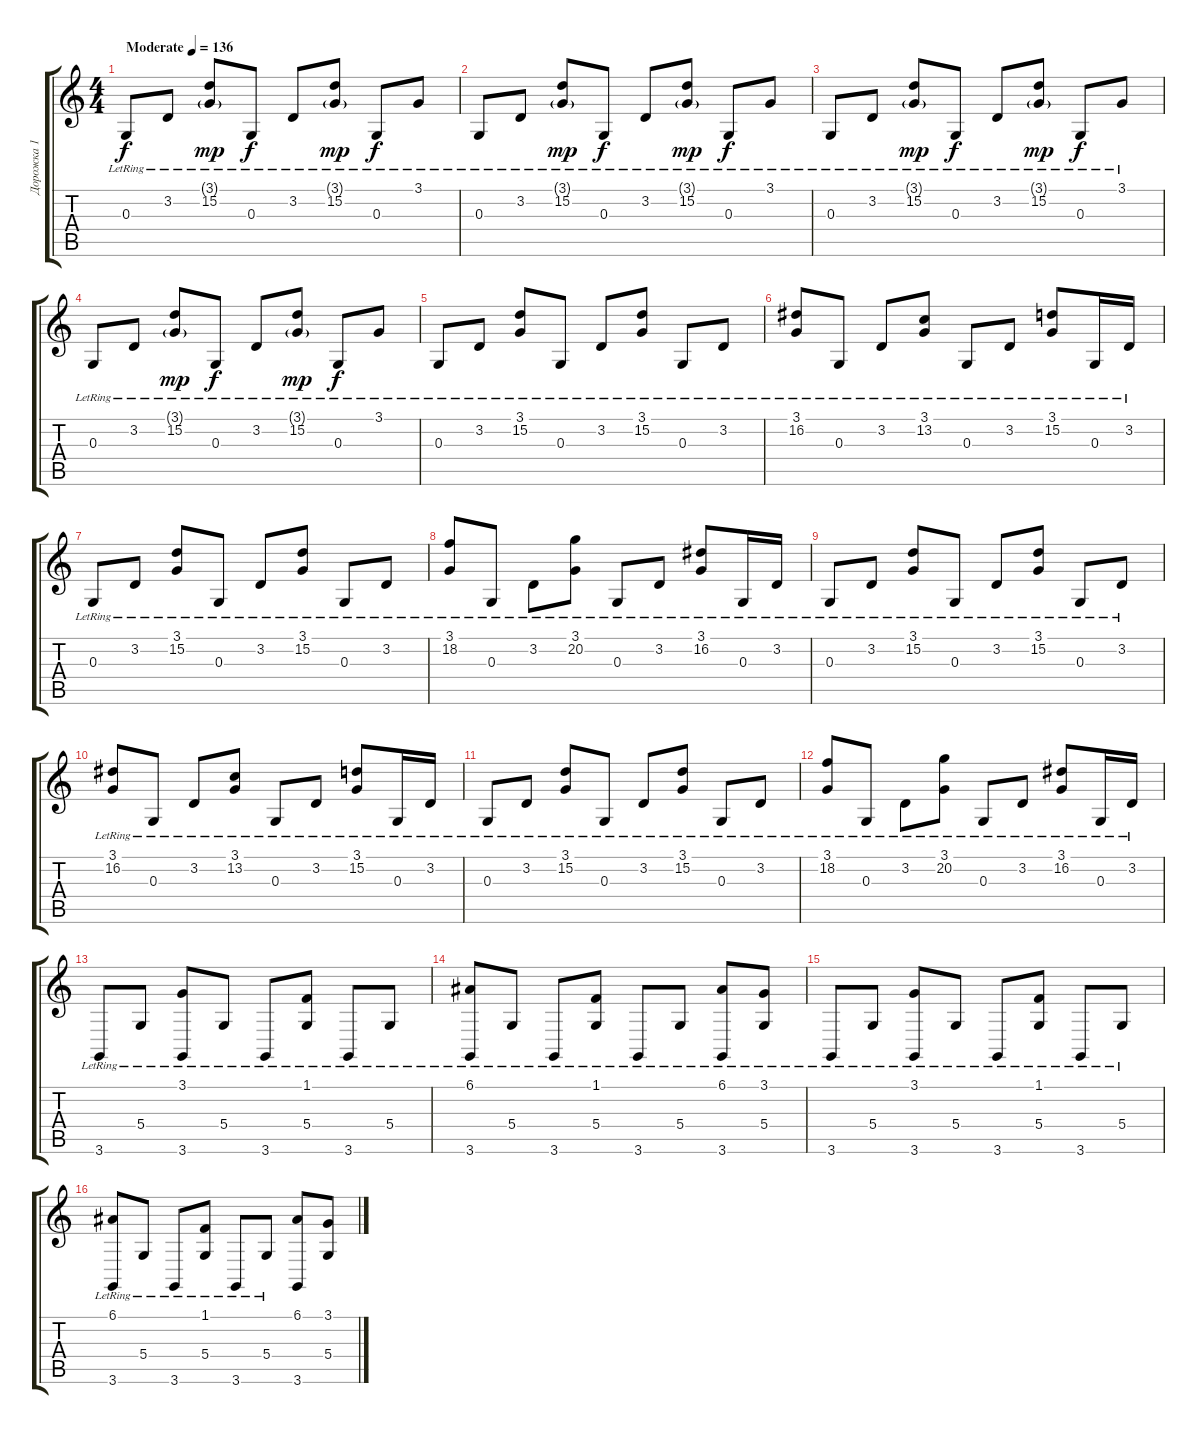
\track ("Дорожка 1" "Дорожка 1") {instrument synthbrass1}
\staff {score tabs}
\tuning (E4 B3 G3 D3 A2 E2) {hide}
\ts (4 4)
\tempo (136 "Moderate")
\clef g2
\ks c
0.3{lr}.8{dy f instrument synthbrass1} 3.2{lr}.8 (3.1{g lr} 15.2{lr}).8{dy mp} 0.3{lr}.8{dy f} 3.2{lr}.8 (3.1{g lr} 15.2{lr}).8{dy mp} 0.3{lr}.8{dy f} 3.1{lr}.8 |
0.3{lr}.8 3.2{lr}.8 (3.1{g lr} 15.2{lr}).8{dy mp} 0.3{lr}.8{dy f} 3.2{lr}.8 (3.1{g lr} 15.2{lr}).8{dy mp} 0.3{lr}.8{dy f} 3.1{lr}.8 |
0.3{lr}.8 3.2{lr}.8 (3.1{g lr} 15.2{lr}).8{dy mp} 0.3{lr}.8{dy f} 3.2{lr}.8 (3.1{g lr} 15.2{lr}).8{dy mp} 0.3{lr}.8{dy f} 3.1{lr}.8 |
0.3{lr}.8 3.2{lr}.8 (3.1{g lr} 15.2{lr}).8{dy mp} 0.3{lr}.8{dy f} 3.2{lr}.8 (3.1{g lr} 15.2{lr}).8{dy mp} 0.3{lr}.8{dy f} 3.1{lr}.8 |
0.3{lr}.8 3.2{lr}.8 (3.1{lr} 15.2{lr}).8 0.3{lr}.8 3.2{lr}.8 (3.1{lr} 15.2{lr}).8 0.3{lr}.8 3.2{lr}.8 |
(3.1{lr} 16.2{lr}).8 0.3{lr}.8 3.2{lr}.8 (3.1{lr} 13.2{lr}).8 0.3{lr}.8 3.2{lr}.8 (3.1{lr} 15.2{lr}).8 0.3{lr}.16 3.2{lr}.16 |
0.3{lr}.8 3.2{lr}.8 (3.1{lr} 15.2{lr}).8 0.3{lr}.8 3.2{lr}.8 (3.1{lr} 15.2{lr}).8 0.3{lr}.8 3.2{lr}.8 |
(3.1{lr} 18.2{lr}).8 0.3{lr}.8 3.2{lr}.8 (3.1{lr} 20.2{lr}).8 0.3{lr}.8 3.2{lr}.8 (3.1{lr} 16.2{lr}).8 0.3{lr}.16 3.2{lr}.16 |
0.3{lr}.8 3.2{lr}.8 (3.1{lr} 15.2{lr}).8 0.3{lr}.8 3.2{lr}.8 (3.1{lr} 15.2{lr}).8 0.3{lr}.8 3.2{lr}.8 |
(3.1{lr} 16.2{lr}).8 0.3{lr}.8 3.2{lr}.8 (3.1{lr} 13.2{lr}).8 0.3{lr}.8 3.2{lr}.8 (3.1{lr} 15.2{lr}).8 0.3{lr}.16 3.2{lr}.16 |
0.3{lr}.8 3.2{lr}.8 (3.1{lr} 15.2{lr}).8 0.3{lr}.8 3.2{lr}.8 (3.1{lr} 15.2{lr}).8 0.3{lr}.8 3.2{lr}.8 |
(3.1{lr} 18.2{lr}).8 0.3{lr}.8 3.2{lr}.8 (3.1{lr} 20.2{lr}).8 0.3{lr}.8 3.2{lr}.8 (3.1{lr} 16.2{lr}).8 0.3{lr}.16 3.2{lr}.16 |
3.6{lr}.8 5.4{lr}.8 (3.1{lr} 3.6{lr}).8 5.4{lr}.8 3.6{lr}.8 (1.1{lr} 5.4{lr}).8 3.6{lr}.8 5.4{lr}.8 |
(6.1{lr} 3.6{lr}).8 5.4{lr}.8 3.6{lr}.8 (1.1{lr} 5.4{lr}).8 3.6{lr}.8 5.4{lr}.8 (6.1{lr} 3.6{lr}).8 (3.1{lr} 5.4{lr}).8 |
3.6{lr}.8 5.4{lr}.8 (3.1{lr} 3.6{lr}).8 5.4{lr}.8 3.6{lr}.8 (1.1{lr} 5.4{lr}).8 3.6{lr}.8 5.4{lr}.8 |
(6.1{lr} 3.6{lr}).8 5.4{lr}.8 3.6{lr}.8 (1.1{lr} 5.4{lr}).8 3.6{lr}.8 5.4{lr}.8 (6.1 3.6).8 (3.1 5.4).8
